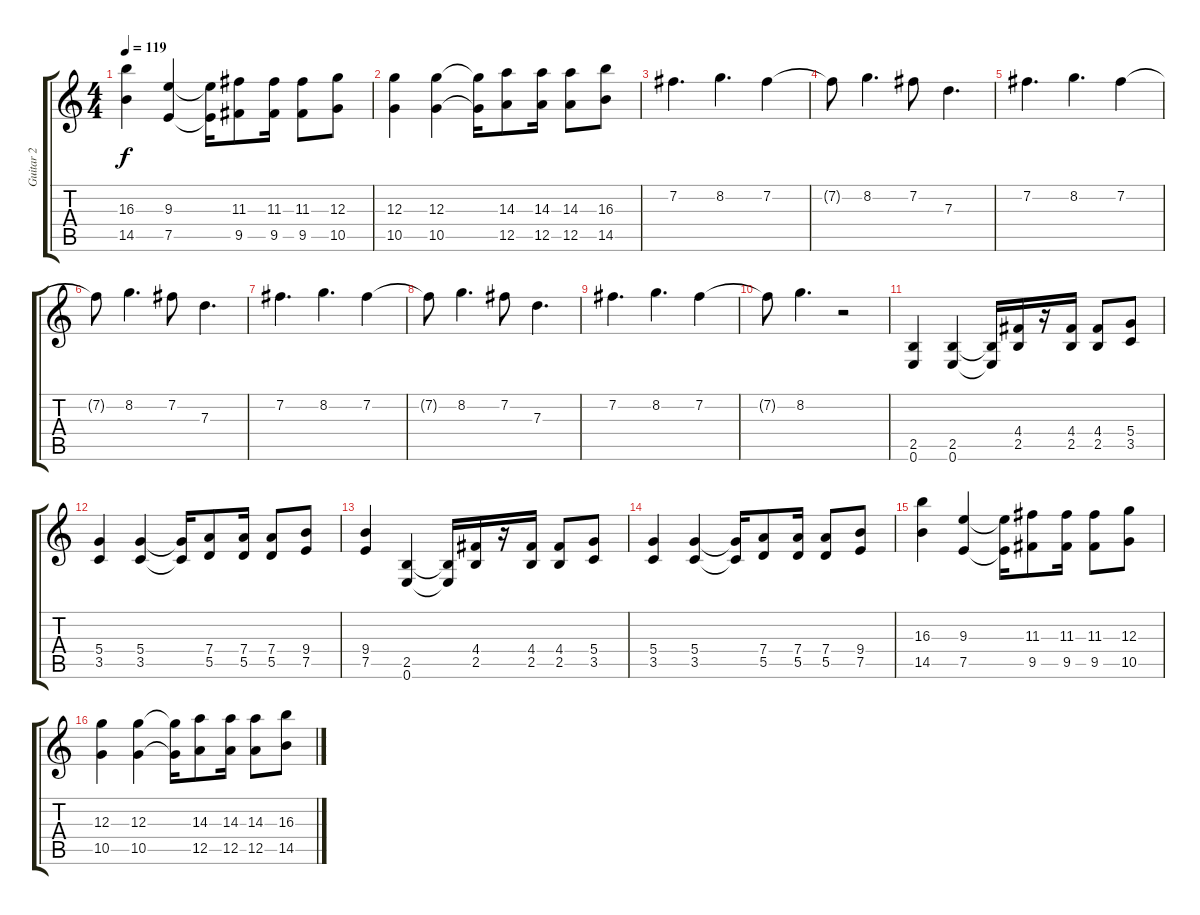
\track ("Guitar 2" "Guitar 2") {instrument distortionguitar}
\staff {score tabs}
\tuning (E4 B3 G3 D3 A2 E2) {hide}
\ts (4 4)
\tempo 119
\clef g2
\ks c
(16.3 14.5).4{dy f} (9.3 7.5).4 (9.3{t} 7.5{t}).16 (11.3 9.5).8 (11.3 9.5).16 (11.3 9.5).8 (12.3 10.5).8 |
(12.3 10.5).4 (12.3 10.5).4 (12.3{t} 10.5{t}).16 (14.3 12.5).8 (14.3 12.5).16 (14.3 12.5).8 (16.3 14.5).8 |
7.2.4{d} 8.2.4{d} 7.2.4 |
7.2{t}.8 8.2.4{d} 7.2.8 7.3.4{d} |
7.2.4{d} 8.2.4{d} 7.2.4 |
7.2{t}.8 8.2.4{d} 7.2.8 7.3.4{d} |
7.2.4{d} 8.2.4{d} 7.2.4 |
7.2{t}.8 8.2.4{d} 7.2.8 7.3.4{d} |
7.2.4{d} 8.2.4{d} 7.2.4 |
7.2{t}.8 8.2.4{d} r.2 |
(2.5 0.6).4 (2.5 0.6).4 (2.5{t} 0.6{t}).16 (4.4 2.5).16 r.16 (4.4 2.5).16 (4.4 2.5).8 (5.4 3.5).8 |
(5.4 3.5).4 (5.4 3.5).4 (5.4{t} 3.5{t}).16 (7.4 5.5).8 (7.4 5.5).16 (7.4 5.5).8 (9.4 7.5).8 |
(9.4 7.5).4 (2.5 0.6).4 (2.5{t} 0.6{t}).16 (4.4 2.5).16 r.16 (4.4 2.5).16 (4.4 2.5).8 (5.4 3.5).8 |
(5.4 3.5).4 (5.4 3.5).4 (5.4{t} 3.5{t}).16 (7.4 5.5).8 (7.4 5.5).16 (7.4 5.5).8 (9.4 7.5).8 |
(16.3 14.5).4 (9.3 7.5).4 (9.3{t} 7.5{t}).16 (11.3 9.5).8 (11.3 9.5).16 (11.3 9.5).8 (12.3 10.5).8 |
(12.3 10.5).4 (12.3 10.5).4 (12.3{t} 10.5{t}).16 (14.3 12.5).8 (14.3 12.5).16 (14.3 12.5).8 (16.3 14.5).8
